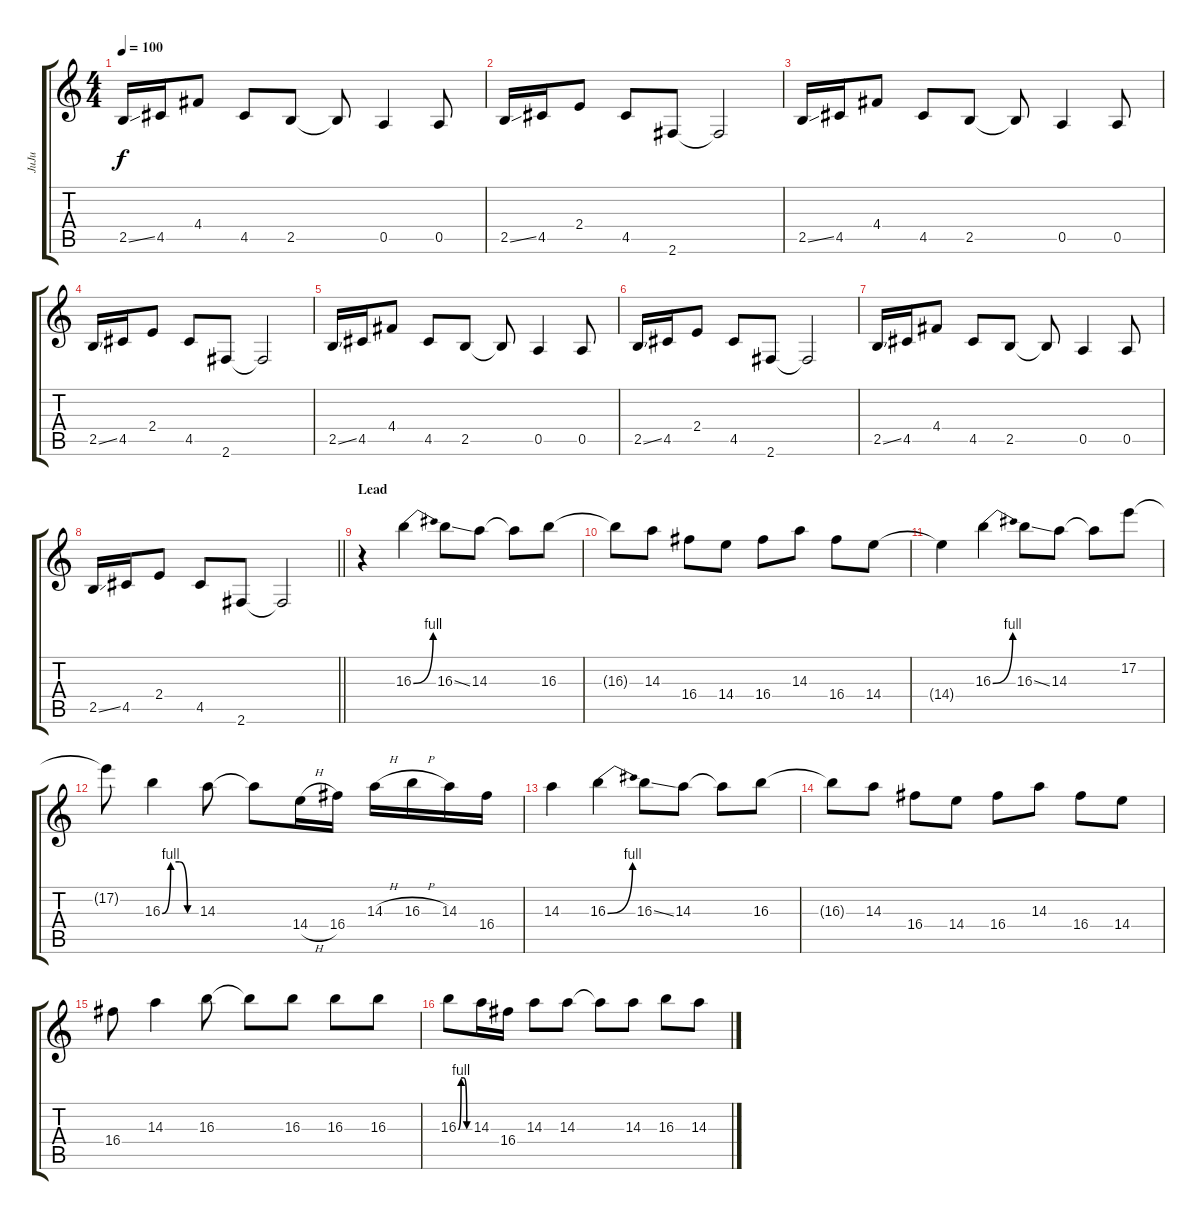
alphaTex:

\track ("JuJu" "JuJu") {instrument distortionguitar}
\staff {score tabs}
\tuning (E4 B3 G3 D3 A2 E2) {hide}
\ts (4 4)
\tempo 100
\clef g2
\ks c
2.5{ss}.16{dy f} 4.5.16 4.4.8 4.5.8 2.5.8 2.5{t}.8 0.5.4 0.5.8 |
2.5{ss}.16 4.5.16 2.4.8 4.5.8 2.6.8 2.6{t}.2 |
2.5{ss}.16 4.5.16 4.4.8 4.5.8 2.5.8 2.5{t}.8 0.5.4 0.5.8 |
2.5{ss}.16 4.5.16 2.4.8 4.5.8 2.6.8 2.6{t}.2 |
2.5{ss}.16 4.5.16 4.4.8 4.5.8 2.5.8 2.5{t}.8 0.5.4 0.5.8 |
2.5{ss}.16 4.5.16 2.4.8 4.5.8 2.6.8 2.6{t}.2 |
2.5{ss}.16 4.5.16 4.4.8 4.5.8 2.5.8 2.5{t}.8 0.5.4 0.5.8 |
\barLineRight lightlight
2.5{ss}.16 4.5.16 2.4.8 4.5.8 2.6.8 2.6{t}.2 |
\section ("" "Lead")
r.4 16.3{be (bend 0 0 60 4)}.4 16.3{ss}.8 14.3.8 14.3{t}.8 16.3.8 |
16.3{t}.8 14.3.8 16.4.8 14.4.8 16.4.8 14.3.8 16.4.8 14.4.8 |
14.4{t}.4 16.3{be (bend 0 0 60 4)}.4 16.3{ss}.8 14.3.8 14.3{t}.8 17.2.8 |
17.2{t}.8 16.3{be (custom 0 0 15 4 30 4 45 0 60 0)}.4 14.3.8 14.3{t}.8 14.4{h}.16 16.4.16 14.3{h}.16 16.3{h}.16 14.3.16 16.4.16 |
14.3.4 16.3{be (bend 0 0 60 4)}.4 16.3{ss}.8 14.3.8 14.3{t}.8 16.3.8 |
16.3{t}.8 14.3.8 16.4.8 14.4.8 16.4.8 14.3.8 16.4.8 14.4.8 |
16.4.8 14.3.4 16.3.8 16.3{t}.8 16.3.8 16.3.8 16.3.8 |
16.3{be (custom 0 0 15 4 30 4 45 0 60 0)}.8 14.3.16 16.4.16 14.3.8 14.3.8 14.3{t}.8 14.3.8 16.3.8 14.3.8
